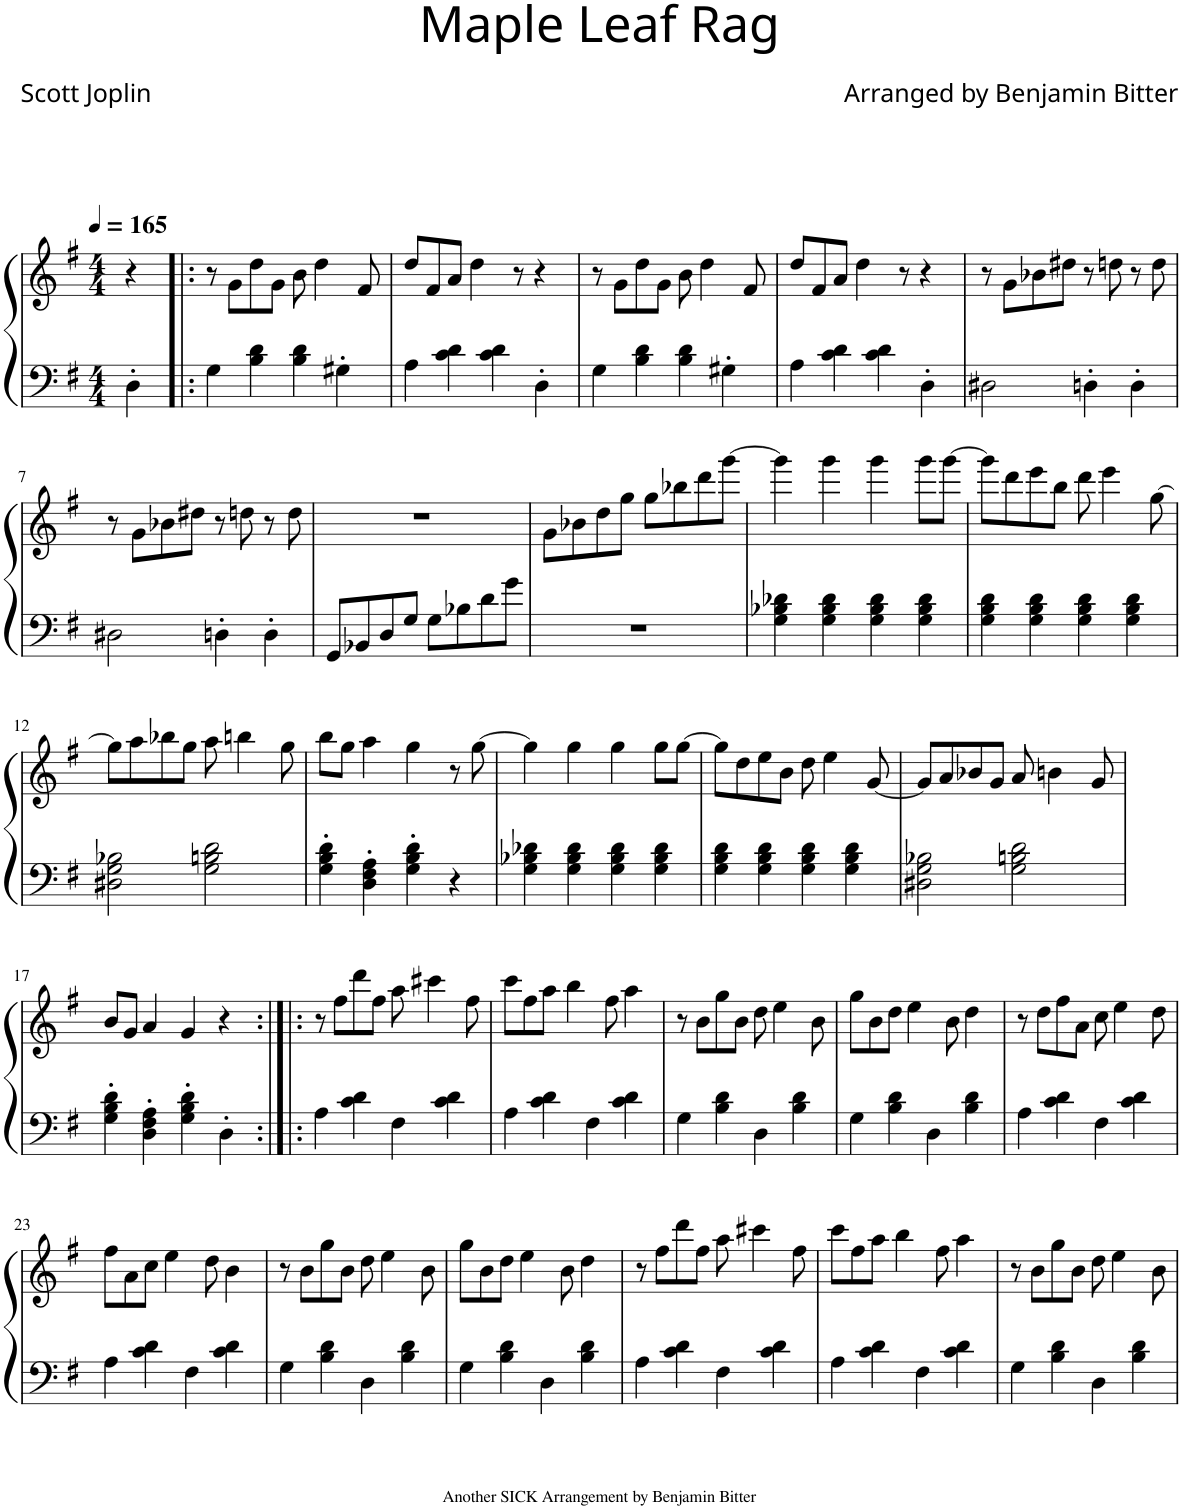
**kern	**kern
*part1	*part1
*staff2	*staff1
*I"Piano	*
*I'Pno.	*
*clefF4	*clefG2
*k[f#]	*k[f#]
*M4/4	*M4/4
*MM165	*MM165
=1	=1
4D'\	4r
=2!|:	=2!|:
4G\	8r
.	8g\L
4B\ 4d\	8dd\
.	8g\J
4B\ 4d\	8b\
.	4dd\
4G#X'\	.
.	8f#/
=3	=3
4A\	8dd/L
.	8f#/
4c\ 4d\	8a/J
.	4dd\
4c\ 4d\	.
.	8r
4D'\	4r
=4	=4
4G\	8r
.	8g\L
4B\ 4d\	8dd\
.	8g\J
4B\ 4d\	8b\
.	4dd\
4G#X'\	.
.	8f#/
=5	=5
4A\	8dd/L
.	8f#/
4c\ 4d\	8a/J
.	4dd\
4c\ 4d\	.
.	8r
4D'\	4r
=6	=6
2D#X\	8r
.	8g\L
.	8b-X\
.	8dd#X\J
4Dn'\	8r
.	8ddn\
4D'\	8r
.	8dd\
!!LO:LB:g=z
=7	=7
2D#X\	8r
.	8g\L
.	8b-X\
.	8dd#X\J
4Dn'\	8r
.	8ddn\
4D'\	8r
.	8dd\
=8	=8
8GG/L	1r
8BB-X/	.
8D/	.
8G/J	.
8G\L	.
8B-X\	.
8d\	.
8g\J	.
=9	=9
1r	8g\L
.	8b-X\
.	8dd\
.	8gg\J
.	8gg\L
.	8bb-X\
.	8ddd\
.	[8ggg\J
=10	=10
4G\ 4B-X\ 4d-X\	4ggg\]
4G\ 4B-\ 4d-\	4ggg\
4G\ 4B-\ 4d-\	4ggg\
4G\ 4B-\ 4d-\	8ggg\L
.	[8ggg\J
=11	=11
4G\ 4B\ 4d\	8ggg\L]
.	8ddd\
4G\ 4B\ 4d\	8eee\
.	8bb\J
4G\ 4B\ 4d\	8ddd\
.	4eee\
4G\ 4B\ 4d\	.
.	[8gg\
!!LO:LB:g=z
=12	=12
2D#X\ 2G\ 2B-X\	8gg\L]
.	8aa\
.	8bb-X\
.	8gg\J
2G\ 2Bn\ 2d\	8aa\
.	4bbn\
.	8gg\
=13	=13
4G\' 4B\' 4d\'	8bb\L
.	8gg\J
4D\' 4F#\' 4A\'	4aa\
4G\' 4B\' 4d\'	4gg\
4r	8r
.	[8gg\
=14	=14
4G\ 4B-X\ 4d-X\	4gg\]
4G\ 4B-\ 4d-\	4gg\
4G\ 4B-\ 4d-\	4gg\
4G\ 4B-\ 4d-\	8gg\L
.	[8gg\J
=15	=15
4G\ 4B\ 4d\	8gg\L]
.	8dd\
4G\ 4B\ 4d\	8ee\
.	8b\J
4G\ 4B\ 4d\	8dd\
.	4ee\
4G\ 4B\ 4d\	.
.	[8g/
=16	=16
2D#X\ 2G\ 2B-X\	8g/L]
.	8a/
.	8b-X/
.	8g/J
2G\ 2Bn\ 2d\	8a/
.	4bn\
.	8g/
!!LO:LB:g=z
=17	=17
4G\' 4B\' 4d\'	8b/L
.	8g/J
4D\' 4F#\' 4A\'	4a/
4G\' 4B\' 4d\'	4g/
4D'\	4r
=18:|!|:	=18:|!|:
4A\	8r
.	8ff#\L
4c\ 4d\	8ddd\
.	8ff#\J
4F#\	8aa\
.	4ccc#X\
4c\ 4d\	.
.	8ff#\
=19	=19
4A\	8ccc\L
.	8ff#\
4c\ 4d\	8aa\J
.	4bb\
4F#\	.
.	8ff#\
4c\ 4d\	4aa\
=20	=20
4G\	8r
.	8b\L
4B\ 4d\	8gg\
.	8b\J
4D\	8dd\
.	4ee\
4B\ 4d\	.
.	8b\
=21	=21
4G\	8gg\L
.	8b\
4B\ 4d\	8dd\J
.	4ee\
4D\	.
.	8b\
4B\ 4d\	4dd\
=22	=22
4A\	8r
.	8dd\L
4c\ 4d\	8ff#\
.	8a\J
4F#\	8cc\
.	4ee\
4c\ 4d\	.
.	8dd\
!!LO:LB:g=z
=23	=23
4A\	8ff#\L
.	8a\
4c\ 4d\	8cc\J
.	4ee\
4F#\	.
.	8dd\
4c\ 4d\	4b\
=24	=24
4G\	8r
.	8b\L
4B\ 4d\	8gg\
.	8b\J
4D\	8dd\
.	4ee\
4B\ 4d\	.
.	8b\
=25	=25
4G\	8gg\L
.	8b\
4B\ 4d\	8dd\J
.	4ee\
4D\	.
.	8b\
4B\ 4d\	4dd\
=26	=26
4A\	8r
.	8ff#\L
4c\ 4d\	8ddd\
.	8ff#\J
4F#\	8aa\
.	4ccc#X\
4c\ 4d\	.
.	8ff#\
=27	=27
4A\	8ccc\L
.	8ff#\
4c\ 4d\	8aa\J
.	4bb\
4F#\	.
.	8ff#\
4c\ 4d\	4aa\
=28	=28
4G\	8r
.	8b\L
4B\ 4d\	8gg\
.	8b\J
4D\	8dd\
.	4ee\
4B\ 4d\	.
.	8b\
=	=
*-	*-
